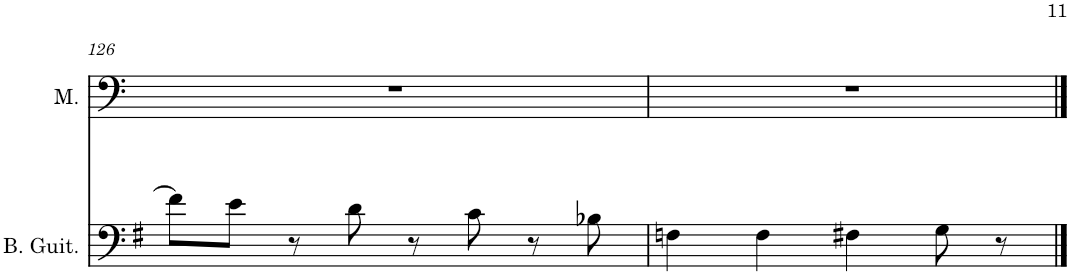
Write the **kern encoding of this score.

**kern	**kern
*part2	*part1
*staff2	*staff1
*I"Bass Guitar	*I"Men
*I'B. Guit.	*I'M.
!!LO:PB:g=z
*clefF4	*clefF4
*Trd7c12	*
*k[f#]	*k[]
*M2/2	*M2/2
=126	=126
8f\L]	1r
8e\J	.
8r	.
8d\	.
8r	.
8c\	.
8r	.
8B-X\	.
=127	=127
4Fn\	1r
4F\	.
4F#X\	.
8G\	.
8r	.
==	==
*-	*-
